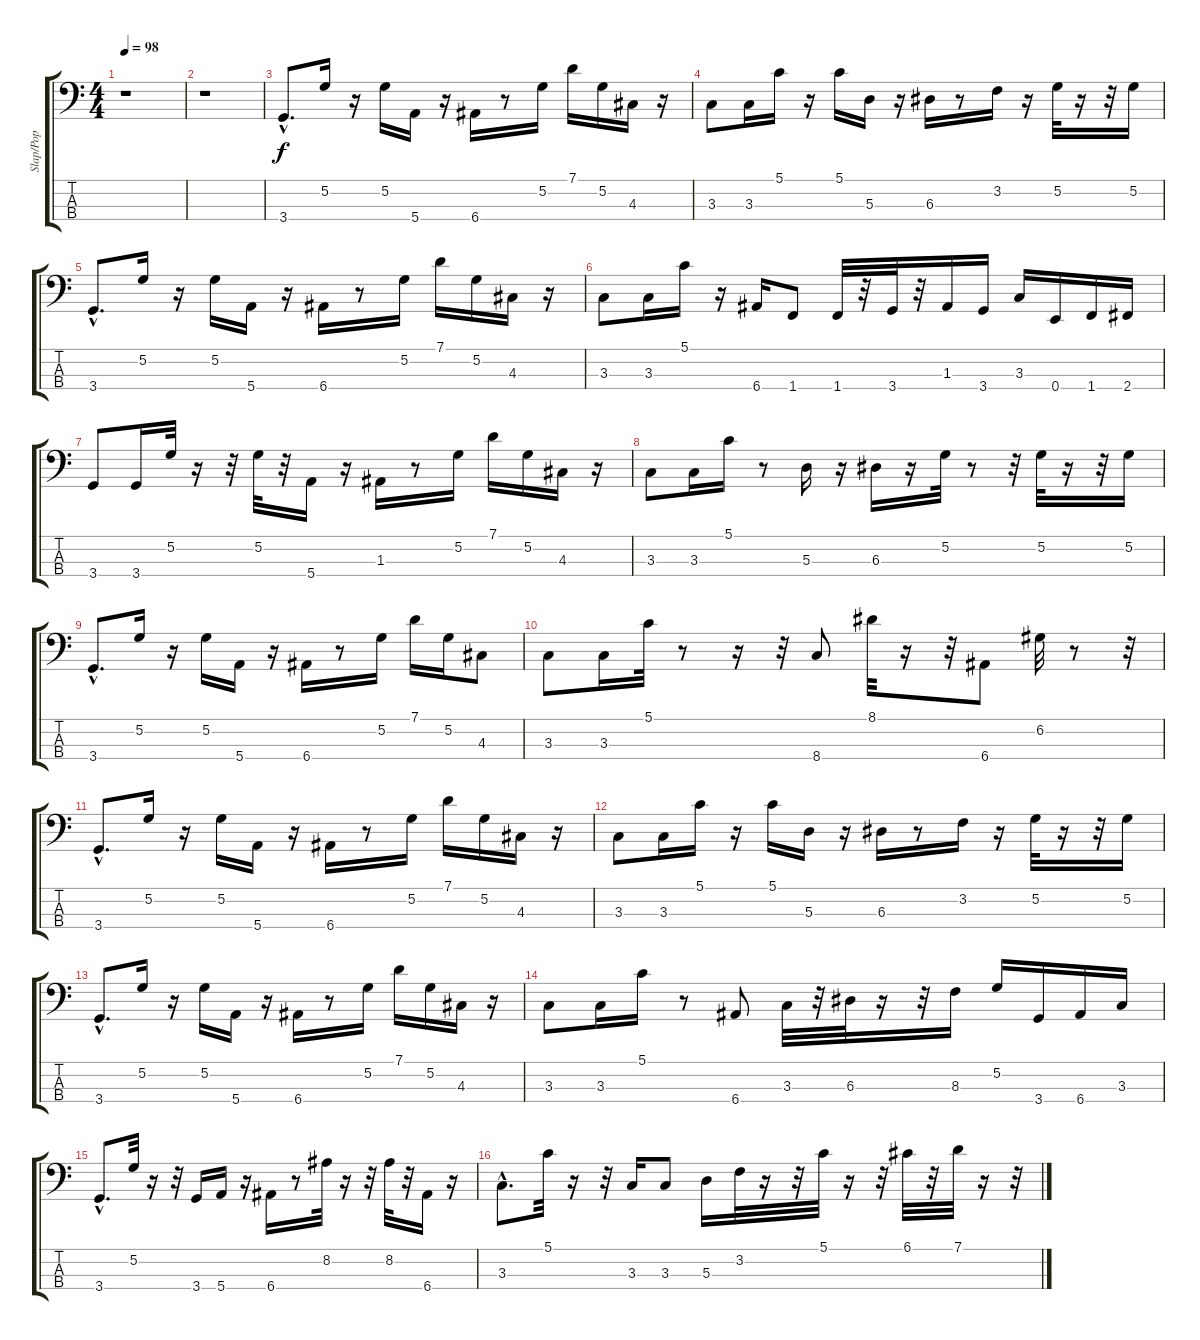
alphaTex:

\track ("Slap/Pop" "Slap/Pop") {instrument slapbass1}
\staff {score tabs}
\tuning (G2 D2 A1 E1) {hide}
\ts (4 4)
\tempo 98
\clef f4
\ks c
r.1{dy f} |
r.1 |
3.4{hac}.8{d} 5.2.16 r.16 5.2.16 5.4.16 r.16 6.4.16 r.8 5.2.16 7.1.16 5.2.16 4.3.16 r.16 |
3.3.8 3.3.16 5.1.16 r.16 5.1.16 5.3.16 r.16 6.3.16 r.8 3.2.16 r.16 5.2.32 r.16 r.32 5.2.16 |
3.4{hac}.8{d} 5.2.16 r.16 5.2.16 5.4.16 r.16 6.4.16 r.8 5.2.16 7.1.16 5.2.16 4.3.16 r.16 |
3.3.8 3.3.16 5.1.16 r.16 6.4.16 1.4.8 1.4.32 r.32 3.4.32 r.32 1.3.16 3.4.16 3.3.16 0.4.16 1.4.16 2.4.16 |
3.4.8 3.4.16 5.2.32 r.16 r.32 5.2.32 r.32 5.4.16 r.16 1.3.16 r.8 5.2.16 7.1.16 5.2.16 4.3.16 r.16 |
3.3.8 3.3.16 5.1.16 r.8 5.3.16 r.16 6.3.16 r.16 5.2.32 r.8 r.32 5.2.32 r.16 r.32 5.2.16 |
3.4{hac}.8{d} 5.2.16 r.16 5.2.16 5.4.16 r.16 6.4.16 r.8 5.2.16 7.1.16 5.2.16 4.3.8 |
3.3.8 3.3.16 5.1.32 r.8 r.16 r.32 8.4.8 8.1.32 r.16 r.32 6.4.8 6.2.32 r.8 r.32 |
3.4{hac}.8{d} 5.2.16 r.16 5.2.16 5.4.16 r.16 6.4.16 r.8 5.2.16 7.1.16 5.2.16 4.3.16 r.16 |
3.3.8 3.3.16 5.1.16 r.16 5.1.16 5.3.16 r.16 6.3.16 r.8 3.2.16 r.16 5.2.32 r.16 r.32 5.2.16 |
3.4{hac}.8{d} 5.2.16 r.16 5.2.16 5.4.16 r.16 6.4.16 r.8 5.2.16 7.1.16 5.2.16 4.3.16 r.16 |
3.3.8 3.3.16 5.1.16 r.8 6.4.8 3.3.32 r.32 6.3.32 r.16 r.32 8.3.16 5.2.16 3.4.16 6.4.16 3.3.16 |
3.4{hac}.8{d} 5.2.32 r.16 r.32 3.4.16 5.4.16 r.16 6.4.16 r.8 8.2.32 r.16 r.32 8.2.32 r.32 6.4.16 r.16 |
3.3{hac}.8{d} 5.1.32 r.16 r.32 3.3.16 3.3.8 5.3.16 3.2.32 r.16 r.32 5.1.32 r.16 r.32 6.1.32 r.32 7.1.32 r.16 r.32
